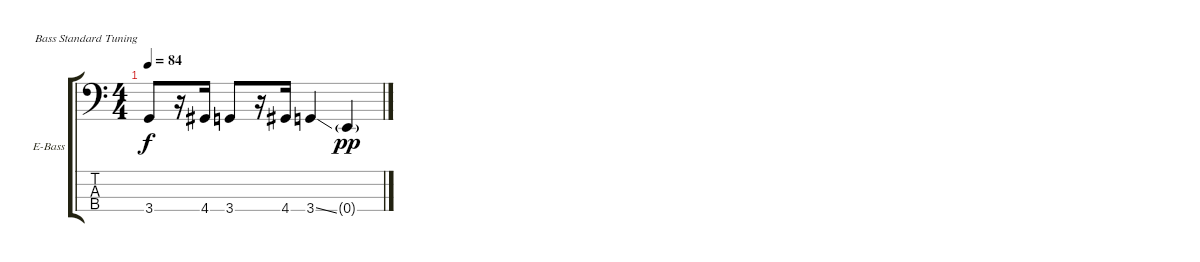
\bracketExtendMode groupsimilarinstruments
\firstSystemTrackNameOrientation horizontal
\otherSystemsTrackNameOrientation horizontal
\track ("Bass STANDARD" "E-Bass") {solo instrument electricbasspick}
\staff {score tabs}
\tuning (G2 D2 A1 E1)
\ts (4 4)
\tempo 84
\clef f4
\ks c
3.4.8{dy f} r.16 4.4.16 3.4.8 r.16 4.4.16 3.4{ss}.4 0.4{g}.4{dy pp}
